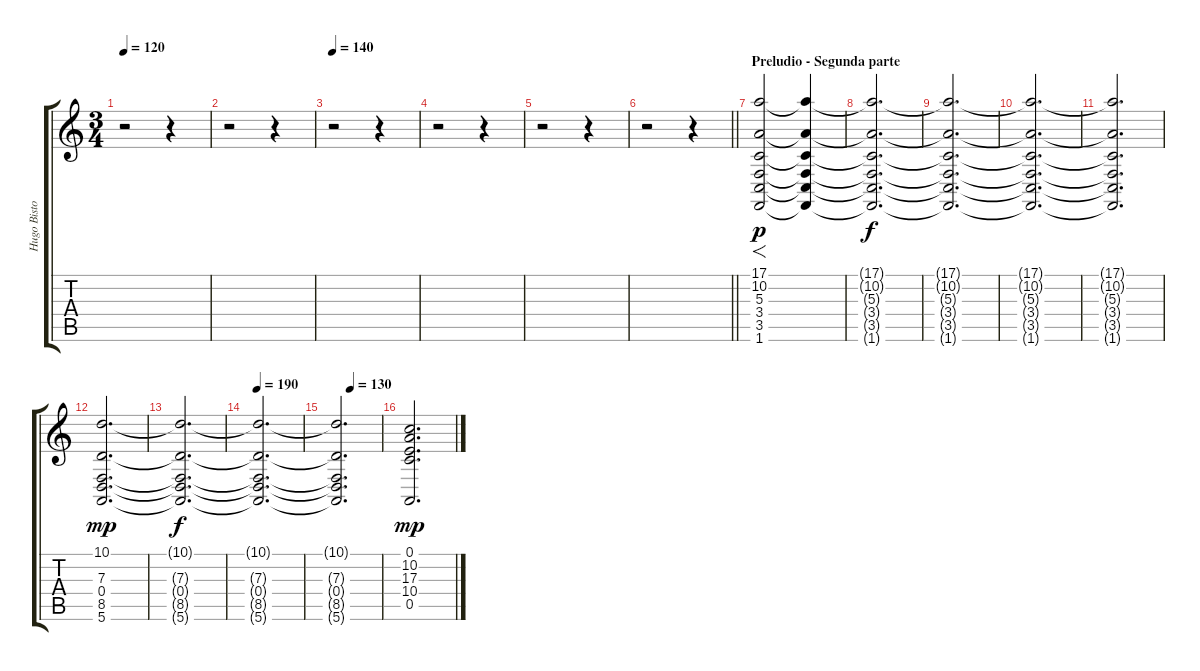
\track ("Hugo Bistolfi voces" "Hugo Bisto") {instrument pad4choir}
\staff {score tabs}
\tuning (E4 B3 G3 D3 A2 E2) {hide}
\ts (3 4)
\tempo 120
\clef g2
\ks c
r.2{dy p} r.4 |
r.2 r.4 |
\tempo 140
r.2 r.4 |
r.2 r.4 |
r.2 r.4 |
\barLineRight lightlight
r.2 r.4 |
\section ("" "Preludio - Segunda parte")
(17.1 10.2 5.3 3.4 3.5 1.6).2{f} (17.1{t} 10.2{t} 5.3{t} 3.4{t} 3.5{t} 1.6{t}).4 |
(17.1{t} 10.2{t} 5.3{t} 3.4{t} 3.5{t} 1.6{t}).2{d dy f} |
(17.1{t} 10.2{t} 5.3{t} 3.4{t} 3.5{t} 1.6{t}).2{d} |
(17.1{t} 10.2{t} 5.3{t} 3.4{t} 3.5{t} 1.6{t}).2{d} |
(17.1{t} 10.2{t} 5.3{t} 3.4{t} 3.5{t} 1.6{t}).2{d} |
(10.1 7.3 0.4 8.5 5.6).2{d dy mp} |
(10.1{t} 7.3{t} 0.4{t} 8.5{t} 5.6{t}).2{d dy f} |
\tempo 190
(10.1{t} 7.3{t} 0.4{t} 8.5{t} 5.6{t}).2{d} |
\tempo (130 0.3333333333333333)
(10.1{t} 7.3{t} 0.4{t} 8.5{t} 5.6{t}).2{d} |
(0.1 10.2 17.3 10.4 0.5).2{d dy mp}
